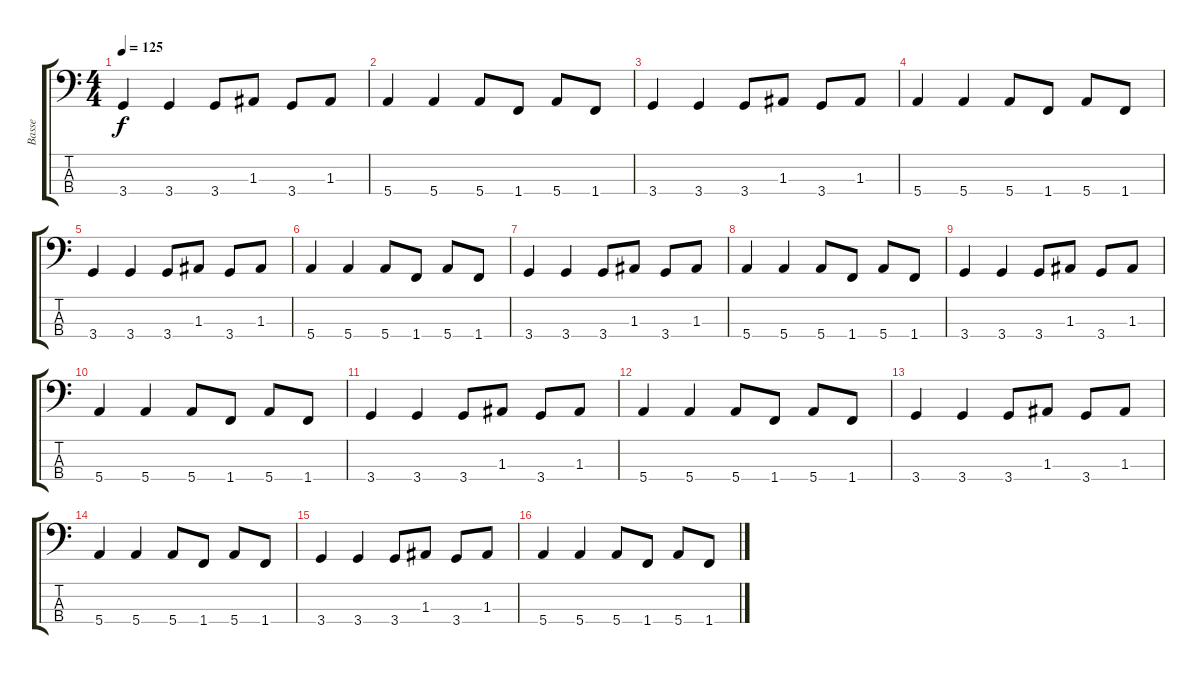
\track ("Basse" "Basse") {instrument electricbassfinger}
\staff {score tabs}
\tuning (G2 D2 A1 E1) {hide}
\ts (4 4)
\tempo 125
\clef f4
\ks c
3.4.4{dy f instrument electricbassfinger} 3.4.4 3.4.8 1.3.8 3.4.8 1.3.8 |
5.4.4 5.4.4 5.4.8 1.4.8 5.4.8 1.4.8 |
3.4.4 3.4.4 3.4.8 1.3.8 3.4.8 1.3.8 |
5.4.4 5.4.4 5.4.8 1.4.8 5.4.8 1.4.8 |
3.4.4 3.4.4 3.4.8 1.3.8 3.4.8 1.3.8 |
5.4.4 5.4.4 5.4.8 1.4.8 5.4.8 1.4.8 |
3.4.4 3.4.4 3.4.8 1.3.8 3.4.8 1.3.8 |
5.4.4 5.4.4 5.4.8 1.4.8 5.4.8 1.4.8 |
3.4.4 3.4.4 3.4.8 1.3.8 3.4.8 1.3.8 |
5.4.4 5.4.4 5.4.8 1.4.8 5.4.8 1.4.8 |
3.4.4 3.4.4 3.4.8 1.3.8 3.4.8 1.3.8 |
5.4.4 5.4.4 5.4.8 1.4.8 5.4.8 1.4.8 |
3.4.4 3.4.4 3.4.8 1.3.8 3.4.8 1.3.8 |
5.4.4 5.4.4 5.4.8 1.4.8 5.4.8 1.4.8 |
3.4.4 3.4.4 3.4.8 1.3.8 3.4.8 1.3.8 |
5.4.4 5.4.4 5.4.8 1.4.8 5.4.8 1.4.8
